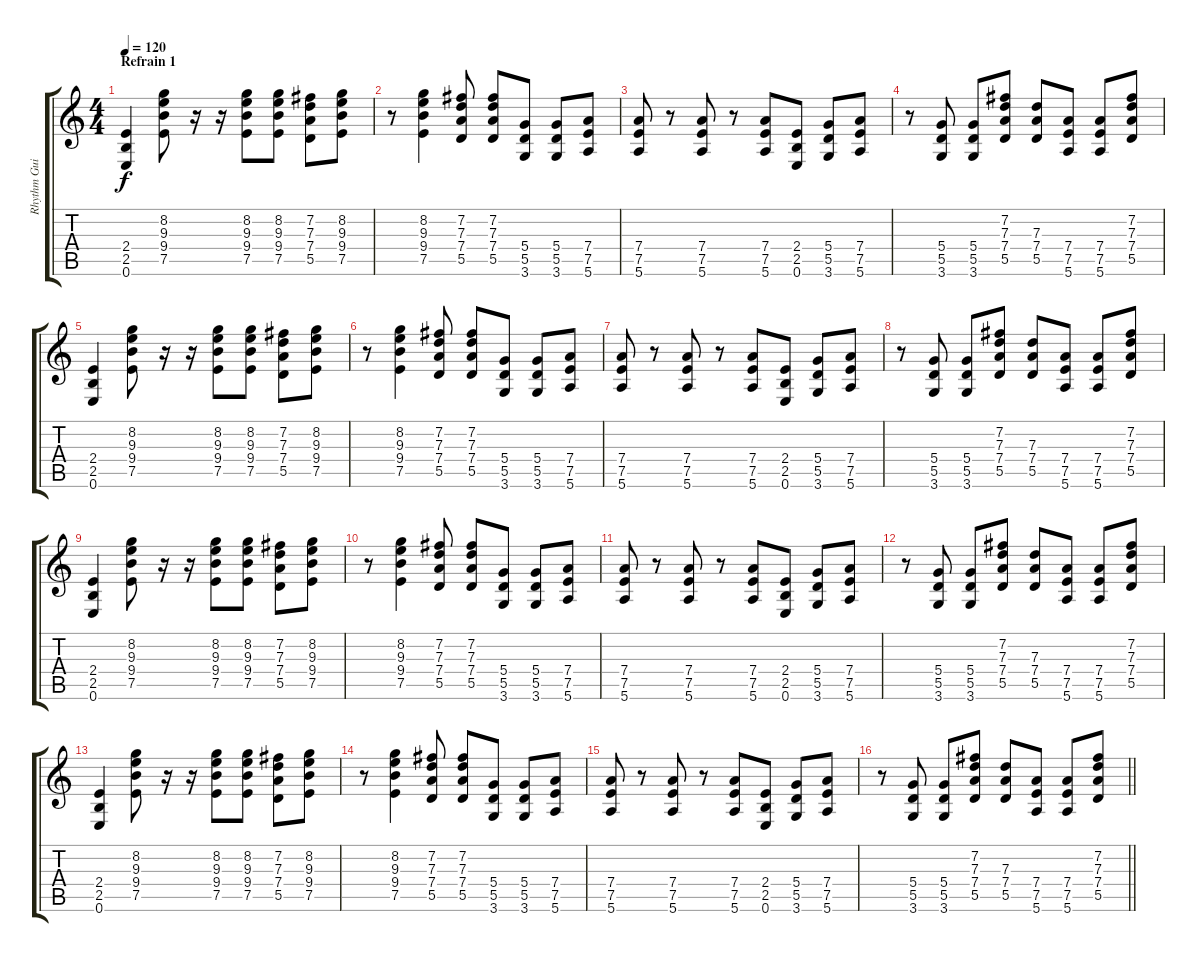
\track ("Rhythm Guitar" "Rhythm Gui") {instrument distortionguitar}
\staff {score tabs}
\tuning (E4 B3 G3 D3 A2 E2) {hide}
\ts (4 4)
\section ("" "Refrain 1")
\tempo 120
\clef g2
\ks c
(2.4 2.5 0.6).4{dy f} (8.2 9.3 9.4 7.5).8 r.16 r.16 (8.2 9.3 9.4 7.5).8 (8.2 9.3 9.4 7.5).8 (7.2 7.3 7.4 5.5).8 (8.2 9.3 9.4 7.5).8 |
r.8 (8.2 9.3 9.4 7.5).4 (7.2 7.3 7.4 5.5).8 (7.2 7.3 7.4 5.5).8 (5.4 5.5 3.6).8 (5.4 5.5 3.6).8 (7.4 7.5 5.6).8 |
(7.4 7.5 5.6).8 r.8 (7.4 7.5 5.6).8 r.8 (7.4 7.5 5.6).8 (2.4 2.5 0.6).8 (5.4 5.5 3.6).8 (7.4 7.5 5.6).8 |
r.8 (5.4 5.5 3.6).8 (5.4 5.5 3.6).8 (7.2 7.3 7.4 5.5).8 (7.3 7.4 5.5).8 (7.4 7.5 5.6).8 (7.4 7.5 5.6).8 (7.2 7.3 7.4 5.5).8 |
(2.4 2.5 0.6).4 (8.2 9.3 9.4 7.5).8 r.16 r.16 (8.2 9.3 9.4 7.5).8 (8.2 9.3 9.4 7.5).8 (7.2 7.3 7.4 5.5).8 (8.2 9.3 9.4 7.5).8 |
r.8 (8.2 9.3 9.4 7.5).4 (7.2 7.3 7.4 5.5).8 (7.2 7.3 7.4 5.5).8 (5.4 5.5 3.6).8 (5.4 5.5 3.6).8 (7.4 7.5 5.6).8 |
(7.4 7.5 5.6).8 r.8 (7.4 7.5 5.6).8 r.8 (7.4 7.5 5.6).8 (2.4 2.5 0.6).8 (5.4 5.5 3.6).8 (7.4 7.5 5.6).8 |
r.8 (5.4 5.5 3.6).8 (5.4 5.5 3.6).8 (7.2 7.3 7.4 5.5).8 (7.3 7.4 5.5).8 (7.4 7.5 5.6).8 (7.4 7.5 5.6).8 (7.2 7.3 7.4 5.5).8 |
(2.4 2.5 0.6).4 (8.2 9.3 9.4 7.5).8 r.16 r.16 (8.2 9.3 9.4 7.5).8 (8.2 9.3 9.4 7.5).8 (7.2 7.3 7.4 5.5).8 (8.2 9.3 9.4 7.5).8 |
r.8 (8.2 9.3 9.4 7.5).4 (7.2 7.3 7.4 5.5).8 (7.2 7.3 7.4 5.5).8 (5.4 5.5 3.6).8 (5.4 5.5 3.6).8 (7.4 7.5 5.6).8 |
(7.4 7.5 5.6).8 r.8 (7.4 7.5 5.6).8 r.8 (7.4 7.5 5.6).8 (2.4 2.5 0.6).8 (5.4 5.5 3.6).8 (7.4 7.5 5.6).8 |
r.8 (5.4 5.5 3.6).8 (5.4 5.5 3.6).8 (7.2 7.3 7.4 5.5).8 (7.3 7.4 5.5).8 (7.4 7.5 5.6).8 (7.4 7.5 5.6).8 (7.2 7.3 7.4 5.5).8 |
(2.4 2.5 0.6).4 (8.2 9.3 9.4 7.5).8 r.16 r.16 (8.2 9.3 9.4 7.5).8 (8.2 9.3 9.4 7.5).8 (7.2 7.3 7.4 5.5).8 (8.2 9.3 9.4 7.5).8 |
r.8 (8.2 9.3 9.4 7.5).4 (7.2 7.3 7.4 5.5).8 (7.2 7.3 7.4 5.5).8 (5.4 5.5 3.6).8 (5.4 5.5 3.6).8 (7.4 7.5 5.6).8 |
(7.4 7.5 5.6).8 r.8 (7.4 7.5 5.6).8 r.8 (7.4 7.5 5.6).8 (2.4 2.5 0.6).8 (5.4 5.5 3.6).8 (7.4 7.5 5.6).8 |
\barLineRight lightlight
r.8 (5.4 5.5 3.6).8 (5.4 5.5 3.6).8 (7.2 7.3 7.4 5.5).8 (7.3 7.4 5.5).8 (7.4 7.5 5.6).8 (7.4 7.5 5.6).8 (7.2 7.3 7.4 5.5).8
